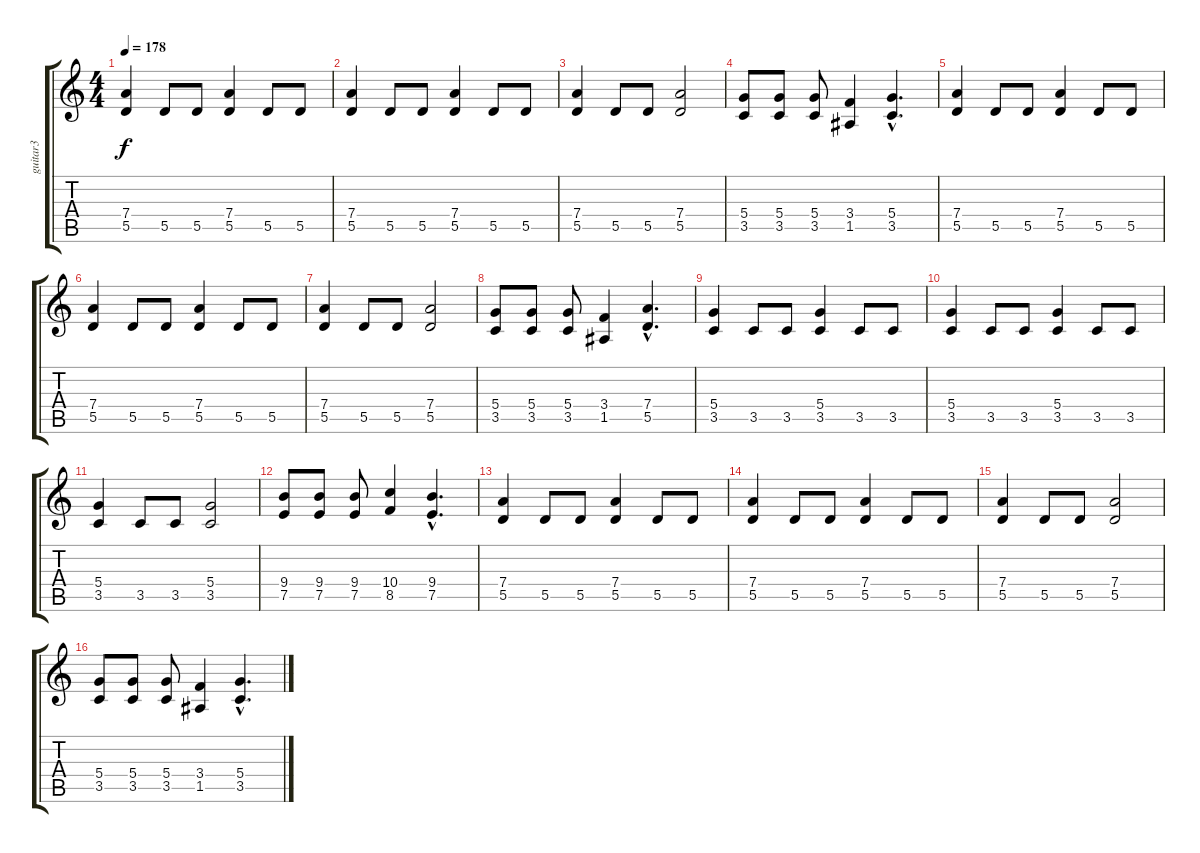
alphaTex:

\track ("guitar3" "guitar3") {instrument overdrivenguitar}
\staff {score tabs}
\tuning (E4 B3 G3 D3 A2 D2) {hide}
\ts (4 4)
\tempo 178
\clef g2
\ks c
(7.4 5.5).4{dy f} 5.5.8 5.5.8 (7.4 5.5).4 5.5.8 5.5.8 |
(7.4 5.5).4 5.5.8 5.5.8 (7.4 5.5).4 5.5.8 5.5.8 |
(7.4 5.5).4 5.5.8 5.5.8 (7.4 5.5).2 |
(5.4 3.5).8 (5.4 3.5).8 (5.4 3.5).8 (3.4 1.5).4 (5.4{hac} 3.5{hac}).4{d} |
(7.4 5.5).4 5.5.8 5.5.8 (7.4 5.5).4 5.5.8 5.5.8 |
(7.4 5.5).4 5.5.8 5.5.8 (7.4 5.5).4 5.5.8 5.5.8 |
(7.4 5.5).4 5.5.8 5.5.8 (7.4 5.5).2 |
(5.4 3.5).8 (5.4 3.5).8 (5.4 3.5).8 (3.4 1.5).4 (7.4{hac} 5.5{hac}).4{d} |
(5.4 3.5).4 3.5.8 3.5.8 (5.4 3.5).4 3.5.8 3.5.8 |
(5.4 3.5).4 3.5.8 3.5.8 (5.4 3.5).4 3.5.8 3.5.8 |
(5.4 3.5).4 3.5.8 3.5.8 (5.4 3.5).2 |
(9.4 7.5).8 (9.4 7.5).8 (9.4 7.5).8 (10.4 8.5).4 (9.4{hac} 7.5{hac}).4{d} |
(7.4 5.5).4 5.5.8 5.5.8 (7.4 5.5).4 5.5.8 5.5.8 |
(7.4 5.5).4 5.5.8 5.5.8 (7.4 5.5).4 5.5.8 5.5.8 |
(7.4 5.5).4 5.5.8 5.5.8 (7.4 5.5).2 |
(5.4 3.5).8 (5.4 3.5).8 (5.4 3.5).8 (3.4 1.5).4 (5.4{hac} 3.5{hac}).4{d}
